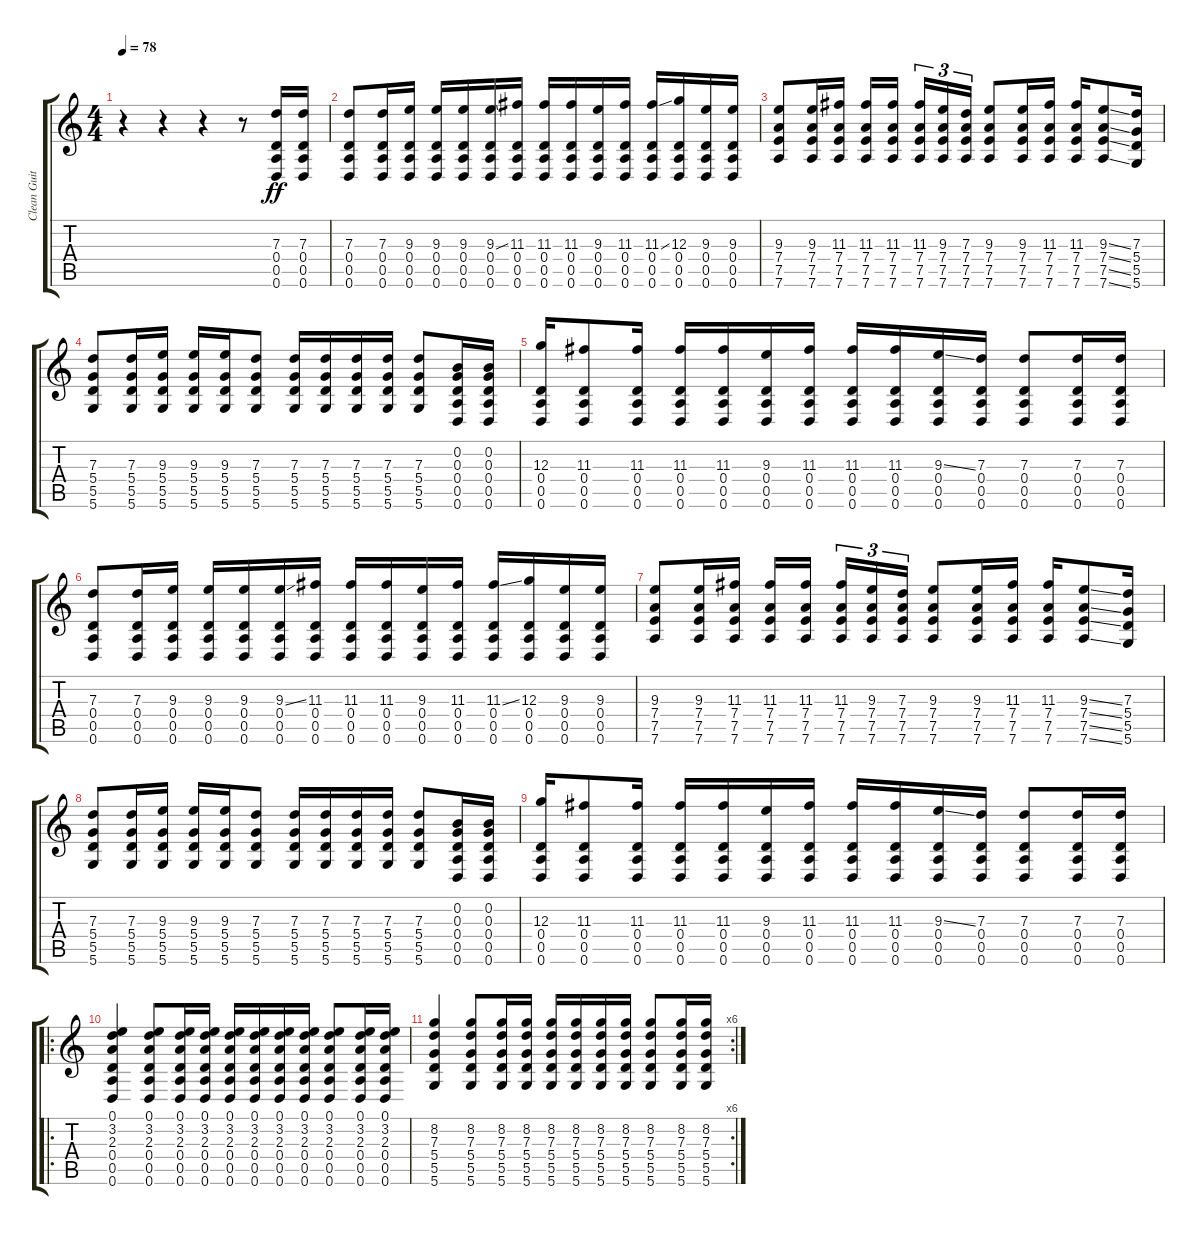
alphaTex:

\track ("Clean Guitar" "Clean Guit") {instrument acousticguitarnylon}
\staff {score tabs}
\tuning (E4 B3 G3 D3 A2 D2) {hide}
\ts (4 4)
\tempo 78
\clef g2
\ks c
r.4{dy ff instrument acousticguitarnylon} r.4 r.4 r.8 (7.3 0.4 0.5 0.6).16 (7.3 0.4 0.5 0.6).16 |
(7.3 0.4 0.5 0.6).8 (7.3 0.4 0.5 0.6).16 (9.3 0.4 0.5 0.6).16 (9.3 0.4 0.5 0.6).16 (9.3 0.4 0.5 0.6).16 (9.3{ss} 0.4 0.5 0.6).16 (11.3 0.4 0.5 0.6).16 (11.3 0.4 0.5 0.6).16 (11.3 0.4 0.5 0.6).16 (9.3 0.4 0.5 0.6).16 (11.3 0.4 0.5 0.6).16 (11.3{ss} 0.4 0.5 0.6).16 (12.3 0.4 0.5 0.6).16 (9.3 0.4 0.5 0.6).16 (9.3 0.4 0.5 0.6).16 |
(9.3 7.4 7.5 7.6).8 (9.3 7.4 7.5 7.6).16 (11.3 7.4 7.5 7.6).16 (11.3 7.4 7.5 7.6).16 (11.3 7.4 7.5 7.6).16 (11.3 7.4 7.5 7.6).16{tu (3 2)} (9.3 7.4 7.5 7.6).16{tu (3 2)} (7.3 7.4 7.5 7.6).16{tu (3 2)} (9.3 7.4 7.5 7.6).8 (9.3 7.4 7.5 7.6).16 (11.3 7.4 7.5 7.6).16 (11.3 7.4 7.5 7.6).16 (9.3{ss} 7.4{ss} 7.5{ss} 7.6{ss}).8 (7.3 5.4 5.5 5.6).16 |
(7.3 5.4 5.5 5.6).8 (7.3 5.4 5.5 5.6).16 (9.3 5.4 5.5 5.6).16 (9.3 5.4 5.5 5.6).16 (9.3 5.4 5.5 5.6).16 (7.3 5.4 5.5 5.6).8 (7.3 5.4 5.5 5.6).16 (7.3 5.4 5.5 5.6).16 (7.3 5.4 5.5 5.6).16 (7.3 5.4 5.5 5.6).16 (7.3 5.4 5.5 5.6).8 (0.2 0.3 0.4 0.5 0.6).16 (0.2 0.3 0.4 0.5 0.6).16 |
(12.3 0.4 0.5 0.6).16 (11.3 0.4 0.5 0.6).8 (11.3 0.4 0.5 0.6).16 (11.3 0.4 0.5 0.6).16 (11.3 0.4 0.5 0.6).16 (9.3 0.4 0.5 0.6).16 (11.3 0.4 0.5 0.6).16 (11.3 0.4 0.5 0.6).16 (11.3 0.4 0.5 0.6).16 (9.3{ss} 0.4 0.5 0.6).16 (7.3 0.4 0.5 0.6).16 (7.3 0.4 0.5 0.6).8 (7.3 0.4 0.5 0.6).16 (7.3 0.4 0.5 0.6).16 |
(7.3 0.4 0.5 0.6).8 (7.3 0.4 0.5 0.6).16 (9.3 0.4 0.5 0.6).16 (9.3 0.4 0.5 0.6).16 (9.3 0.4 0.5 0.6).16 (9.3{ss} 0.4 0.5 0.6).16 (11.3 0.4 0.5 0.6).16 (11.3 0.4 0.5 0.6).16 (11.3 0.4 0.5 0.6).16 (9.3 0.4 0.5 0.6).16 (11.3 0.4 0.5 0.6).16 (11.3{ss} 0.4 0.5 0.6).16 (12.3 0.4 0.5 0.6).16 (9.3 0.4 0.5 0.6).16 (9.3 0.4 0.5 0.6).16 |
(9.3 7.4 7.5 7.6).8 (9.3 7.4 7.5 7.6).16 (11.3 7.4 7.5 7.6).16 (11.3 7.4 7.5 7.6).16 (11.3 7.4 7.5 7.6).16 (11.3 7.4 7.5 7.6).16{tu (3 2)} (9.3 7.4 7.5 7.6).16{tu (3 2)} (7.3 7.4 7.5 7.6).16{tu (3 2)} (9.3 7.4 7.5 7.6).8 (9.3 7.4 7.5 7.6).16 (11.3 7.4 7.5 7.6).16 (11.3 7.4 7.5 7.6).16 (9.3{ss} 7.4{ss} 7.5{ss} 7.6{ss}).8 (7.3 5.4 5.5 5.6).16 |
(7.3 5.4 5.5 5.6).8 (7.3 5.4 5.5 5.6).16 (9.3 5.4 5.5 5.6).16 (9.3 5.4 5.5 5.6).16 (9.3 5.4 5.5 5.6).16 (7.3 5.4 5.5 5.6).8 (7.3 5.4 5.5 5.6).16 (7.3 5.4 5.5 5.6).16 (7.3 5.4 5.5 5.6).16 (7.3 5.4 5.5 5.6).16 (7.3 5.4 5.5 5.6).8 (0.2 0.3 0.4 0.5 0.6).16 (0.2 0.3 0.4 0.5 0.6).16 |
(12.3 0.4 0.5 0.6).16 (11.3 0.4 0.5 0.6).8 (11.3 0.4 0.5 0.6).16 (11.3 0.4 0.5 0.6).16 (11.3 0.4 0.5 0.6).16 (9.3 0.4 0.5 0.6).16 (11.3 0.4 0.5 0.6).16 (11.3 0.4 0.5 0.6).16 (11.3 0.4 0.5 0.6).16 (9.3{ss} 0.4 0.5 0.6).16 (7.3 0.4 0.5 0.6).16 (7.3 0.4 0.5 0.6).8 (7.3 0.4 0.5 0.6).16 (7.3 0.4 0.5 0.6).16 |
\ro
(0.1 3.2 2.3 0.4 0.5 0.6).4 (0.1 3.2 2.3 0.4 0.5 0.6).8 (0.1 3.2 2.3 0.4 0.5 0.6).16 (0.1 3.2 2.3 0.4 0.5 0.6).16 (0.1 3.2 2.3 0.4 0.5 0.6).16 (0.1 3.2 2.3 0.4 0.5 0.6).16 (0.1 3.2 2.3 0.4 0.5 0.6).16 (0.1 3.2 2.3 0.4 0.5 0.6).16 (0.1 3.2 2.3 0.4 0.5 0.6).8 (0.1 3.2 2.3 0.4 0.5 0.6).16 (0.1 3.2 2.3 0.4 0.5 0.6).16 |
\rc 6
(8.2 7.3 5.4 5.5 5.6).4 (8.2 7.3 5.4 5.5 5.6).8 (8.2 7.3 5.4 5.5 5.6).16 (8.2 7.3 5.4 5.5 5.6).16 (8.2 7.3 5.4 5.5 5.6).16 (8.2 7.3 5.4 5.5 5.6).16 (8.2 7.3 5.4 5.5 5.6).16 (8.2 7.3 5.4 5.5 5.6).16 (8.2 7.3 5.4 5.5 5.6).8 (8.2 7.3 5.4 5.5 5.6).16 (8.2 7.3 5.4 5.5 5.6).16
